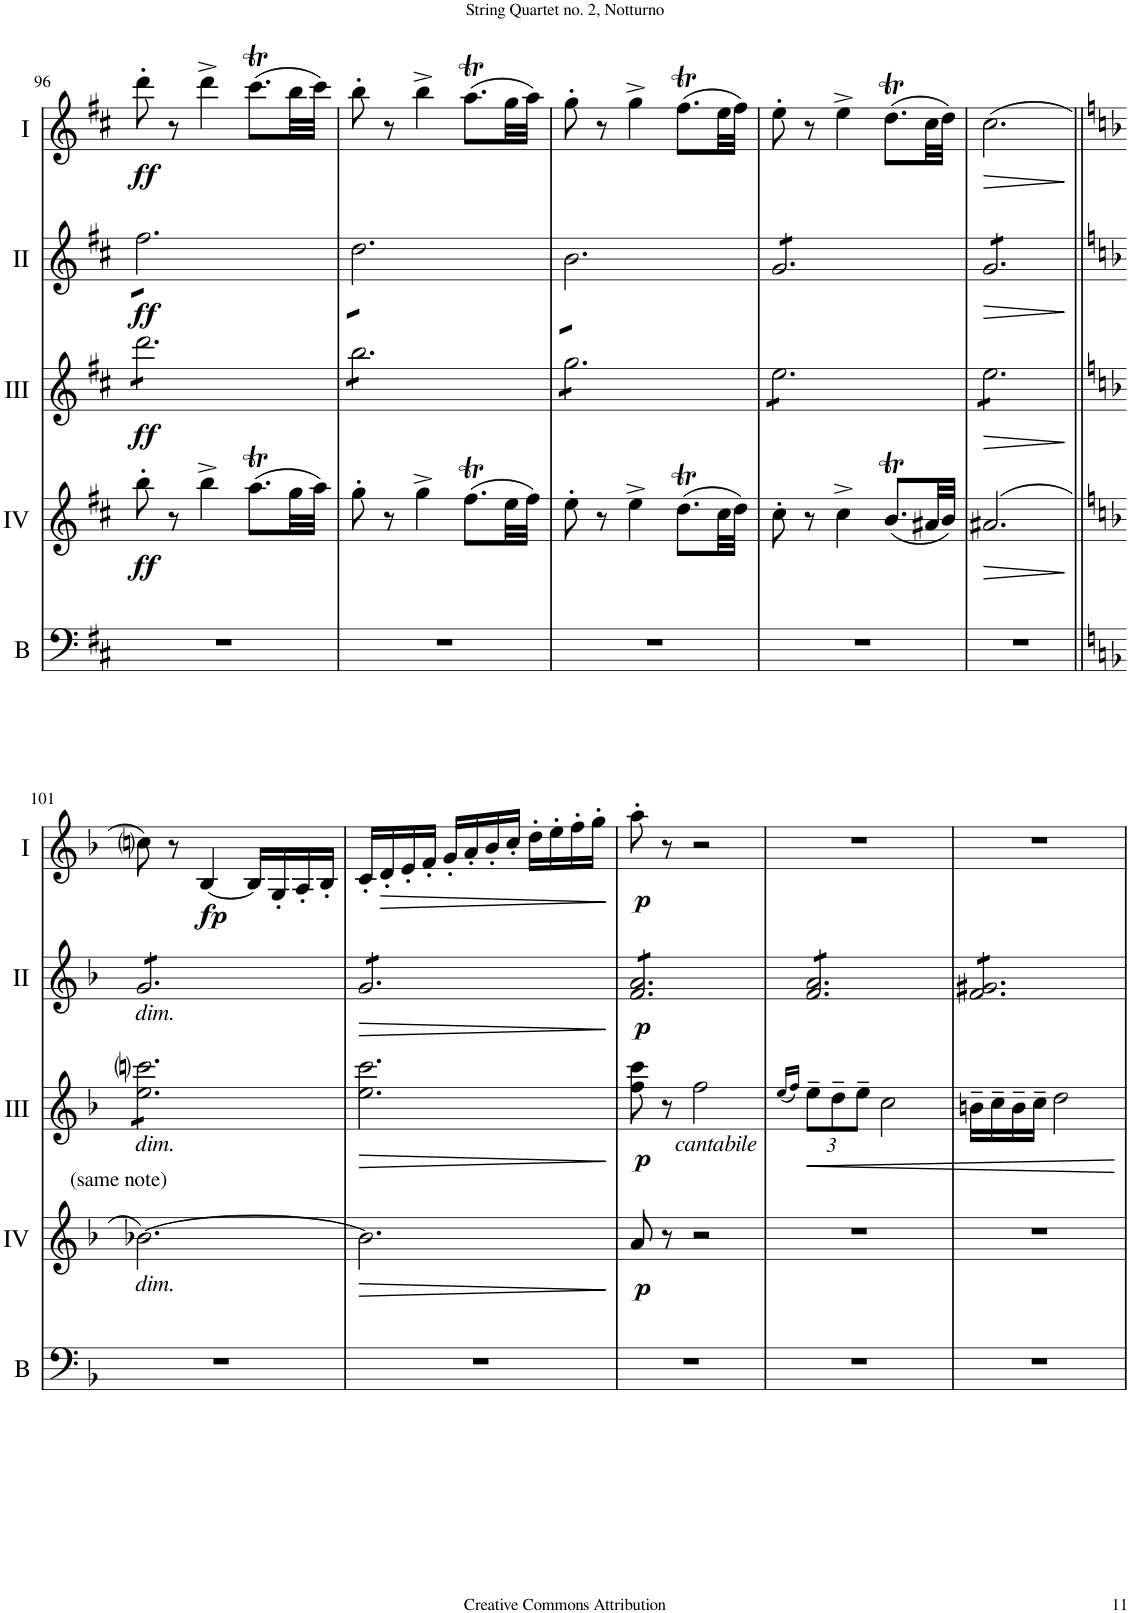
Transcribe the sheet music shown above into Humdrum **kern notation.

**kern	**kern	**dynam	**kern	**dynam	**kern	**dynam	**kern	**dynam
*part5	*part4	*part4	*part3	*part3	*part2	*part2	*part1	*part1
*staff5	*staff4	*staff4	*staff3	*staff3	*staff2	*staff2	*staff1	*staff1
*I"Bass	*I"Acc. 4	*	*I"Acc. 3	*	*I"Acc. 2	*	*I"Acc. 1	*
*I'B	*	*	*	*	*	*	*	*
!!LO:PB:g=z
*clefF4	*clefG2	*	*clefG2	*	*clefG2	*	*clefG2	*
*Trd7c12	*Trd7c12	*	*Trd7c12	*	*	*	*	*
*k[f#c#]	*k[f#c#]	*	*k[f#c#]	*	*k[f#c#]	*	*k[f#c#]	*
*M3/4	*M3/4	*	*M3/4	*	*M3/4	*	*M3/4	*
=96	=96	=96	=96	=96	=96	=96	=96	=96
!	!	!LO:DY:b	!	!LO:DY:b	!	!LO:DY:b	!	!LO:DY:b
*	*	*	*tremolo	*	*	*	*	*
*	*	*	*	*	*tremolo	*	*	*
2.r	8bb'\	ff	8ddd\L	ff	8ff#\L	ff	8ddd'\	ff
.	8r	.	8ddd\	.	8ff#\	.	8r	.
.	4bb^\	.	8ddd\	.	8ff#\	.	4ddd^\	.
.	.	.	8ddd\	.	8ff#\	.	.	.
.	(8.aaT\L	.	8ddd\	.	8ff#\	.	(8.ccc#t\L	.
.	.	.	8ddd\J	.	8ff#\J	.	.	.
.	32gg\LL	.	.	.	.	.	32bb\LL	.
.	32aa\JJJ)	.	.	.	.	.	32ccc#\JJJ)	.
=97	=97	=97	=97	=97	=97	=97	=97	=97
2.r	8gg'\	.	8bb\L	.	8dd\L	.	8bb'\	.
.	8r	.	8bb\	.	8dd\	.	8r	.
.	4gg^\	.	8bb\	.	8dd\	.	4bb^\	.
.	.	.	8bb\	.	8dd\	.	.	.
.	(8.ff#t\L	.	8bb\	.	8dd\	.	(8.aaT\L	.
.	.	.	8bb\J	.	8dd\J	.	.	.
.	32ee\LL	.	.	.	.	.	32gg\LL	.
.	32ff#\JJJ)	.	.	.	.	.	32aa\JJJ)	.
=98	=98	=98	=98	=98	=98	=98	=98	=98
2.r	8ee'\	.	8gg\L	.	8b\L	.	8gg'\	.
.	8r	.	8gg\	.	8b\	.	8r	.
.	4ee^\	.	8gg\	.	8b\	.	4gg^\	.
.	.	.	8gg\	.	8b\	.	.	.
.	(8.ddT\L	.	8gg\	.	8b\	.	(8.ff#t\L	.
.	.	.	8gg\J	.	8b\J	.	.	.
.	32cc#\LL	.	.	.	.	.	32ee\LL	.
.	32dd\JJJ)	.	.	.	.	.	32ff#\JJJ)	.
=99	=99	=99	=99	=99	=99	=99	=99	=99
2.r	8cc#'\	.	8ee\L	.	8g/L	.	8ee'\	.
.	8r	.	8ee\	.	8g/	.	8r	.
.	4cc#^\	.	8ee\	.	8g/	.	4ee^\	.
.	.	.	8ee\	.	8g/	.	.	.
.	(8.bT/L	.	8ee\	.	8g/	.	(8.ddT\L	.
.	.	.	8ee\J	.	8g/J	.	.	.
.	32a#X/LL	.	.	.	.	.	32cc#\LL	.
.	32b/JJJ)	.	.	.	.	.	32dd\JJJ)	.
=100	=100	=100	=100	=100	=100	=100	=100	=100
!	!	!LO:HP:b	!	!LO:HP:b	!	!LO:HP:b	!	!LO:HP:b
2.r	(2.a#X/	>	8ee\L	>	8g/L	>	(2.cc#\	>
.	.	.	8ee\	.	8g/	.	.	.
.	.	.	8ee\	.	8g/	.	.	.
.	.	.	8ee\	.	8g/	.	.	.
.	.	.	8ee\	.	8g/	.	.	.
.	.	.	8ee\J	.	8g/J	.	.	.
.	.	]	.	]	.	]	.	]
!!LO:LB:g=z
=101||	=101||	=101||	=101||	=101||	=101||	=101||	=101||	=101||
*k[b-]	*k[b-]	*	*k[b-]	*	*k[b-]	*	*k[b-]	*
!	!	!	!	!	!LO:TX:b:i:t=dim.	!	!	!
!	!	!	!LO:TX:b:i:t=dim.	!	!	!	!	!
!	!LO:TX:a:t=(same note)	!	!	!	!	!	!	!
!	!LO:TX:b:i:t=dim.	!	!	!	!	!	!	!
2.r	[2.b-X\)	.	8ee\ 8cccni\L	.	8g/L	.	8ccni\)	.
.	.	.	8ee\ 8cccni\	.	8g/	.	8r	.
!	!	!	!	!	!	!	!	!LO:DY:b
.	.	.	8ee\ 8cccni\	.	8g/	.	[4B-/	fp
.	.	.	8ee\ 8cccni\	.	8g/	.	.	.
.	.	.	8ee\ 8cccni\	.	8g/	.	16B-/LL]	.
.	.	.	.	.	.	.	16G'/	.
.	.	.	8ee\ 8cccni\J	.	8g/J	.	16A'/	.
*	*	*	*Xtremolo	*	*	*	*	*
.	.	.	.	.	.	.	16B-'/JJ	.
=102	=102	=102	=102	=102	=102	=102	=102	=102
!	!	!LO:HP:b	!	!LO:HP:b	!	!LO:HP:b	!	!
2.r	2.b-\]	>	2.ee\ 2.ccc\	>	8g/L	>	16c'/LL	.
!	!	!	!	!	!	!	!	!LO:HP:b
.	.	.	.	.	.	.	16d'/	>
.	.	.	.	.	8g/	.	16e'/	.
.	.	.	.	.	.	.	16f'/JJ	.
.	.	.	.	.	8g/	.	16g'/LL	.
.	.	.	.	.	.	.	16a'/	.
.	.	.	.	.	8g/	.	16b-'/	.
.	.	.	.	.	.	.	16cc'/JJ	.
.	.	.	.	.	8g/	.	16dd'\LL	.
.	.	.	.	.	.	.	16ee'\	.
.	.	.	.	.	8g/J	.	16ff'\	.
.	.	.	.	.	.	.	16gg'\JJ	.
.	.	]	.	]	.	]	.	]
=103	=103	=103	=103	=103	=103	=103	=103	=103
!	!	!LO:DY:b	!	!LO:DY:b	!	!LO:DY:b	!	!LO:DY:b
2.r	8a/	p	8ff\ 8ccc\	p	8f/ 8a/L	p	8aa'\	p
.	8r	.	8r	.	8f/ 8a/	.	8r	.
!	!	!	!LO:TX:b:i:t=cantabile	!	!	!	!	!
.	2r	.	2ff\	.	8f/ 8a/	.	2r	.
.	.	.	.	.	8f/ 8a/	.	.	.
.	.	.	.	.	8f/ 8a/	.	.	.
.	.	.	.	.	8f/ 8a/J	.	.	.
=104	=104	=104	=104	=104	=104	=104	=104	=104
.	.	.	(16qee/LL	.	.	.	.	.
.	.	.	16qff/JJ)	.	.	.	.	.
*	*	*	*Xbrackettup	*	*	*	*	*
2.r	2.r	.	12ee~\L	.	8f/ 8a/L	.	2.r	.
.	.	.	12dd~\	.	.	.	.	.
.	.	.	.	.	8f/ 8a/	.	.	.
.	.	.	12ee~\J	.	.	.	.	.
.	.	.	2cc\	.	8f/ 8a/	.	.	.
.	.	.	.	.	8f/ 8a/	.	.	.
.	.	.	.	.	8f/ 8a/	.	.	.
.	.	.	.	.	8f/ 8a/J	.	.	.
=105	=105	=105	=105	=105	=105	=105	=105	=105
2.r	2.r	.	16bn~\LL	.	8f/ 8g#X/L	.	2.r	.
.	.	.	16cc~\	.	.	.	.	.
.	.	.	16b~\	.	8f/ 8g#X/	.	.	.
.	.	.	16cc~\JJ	.	.	.	.	.
.	.	.	2dd\	.	8f/ 8g#X/	.	.	.
.	.	.	.	.	8f/ 8g#X/	.	.	.
.	.	.	.	.	8f/ 8g#X/	.	.	.
.	.	.	.	.	8f/ 8g#X/J	.	.	.
*	*	*	*	*	*Xtremolo	*	*	*
=	=	=	=	=	=	=	=	=
*-	*-	*-	*-	*-	*-	*-	*-	*-
